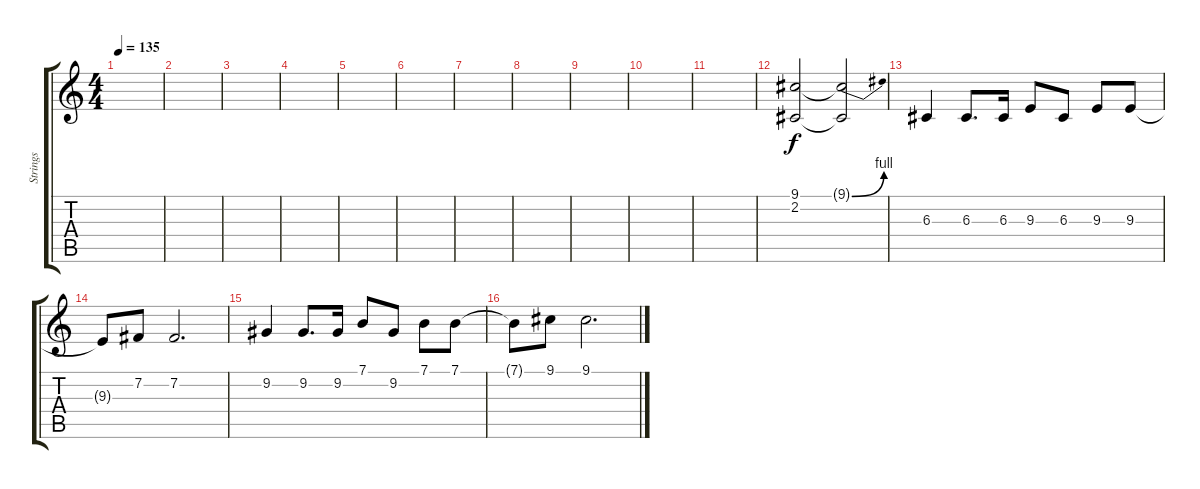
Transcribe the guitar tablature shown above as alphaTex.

\track ("Strings" "Strings") {instrument stringensemble1}
\staff {score tabs}
\tuning (E4 B3 G3 D3 A2 E2) {hide}
\ts (4 4)
\tempo 135
\clef g2
\ks c
|
|
|
|
|
|
|
|
|
|
|
(9.1 2.2).2 (9.1{be (bend 0 0 60 4) t} 2.2{t}).2 |
6.3.4{instrument synthbrass1} 6.3.8{d} 6.3.16 9.3.8 6.3.8 9.3.8 9.3.8 |
9.3{t}.8 7.2.8 7.2.2{d} |
9.2.4 9.2.8{d} 9.2.16 7.1.8 9.2.8 7.1.8 7.1.8 |
7.1{t}.8 9.1.8 9.1.2{d}
